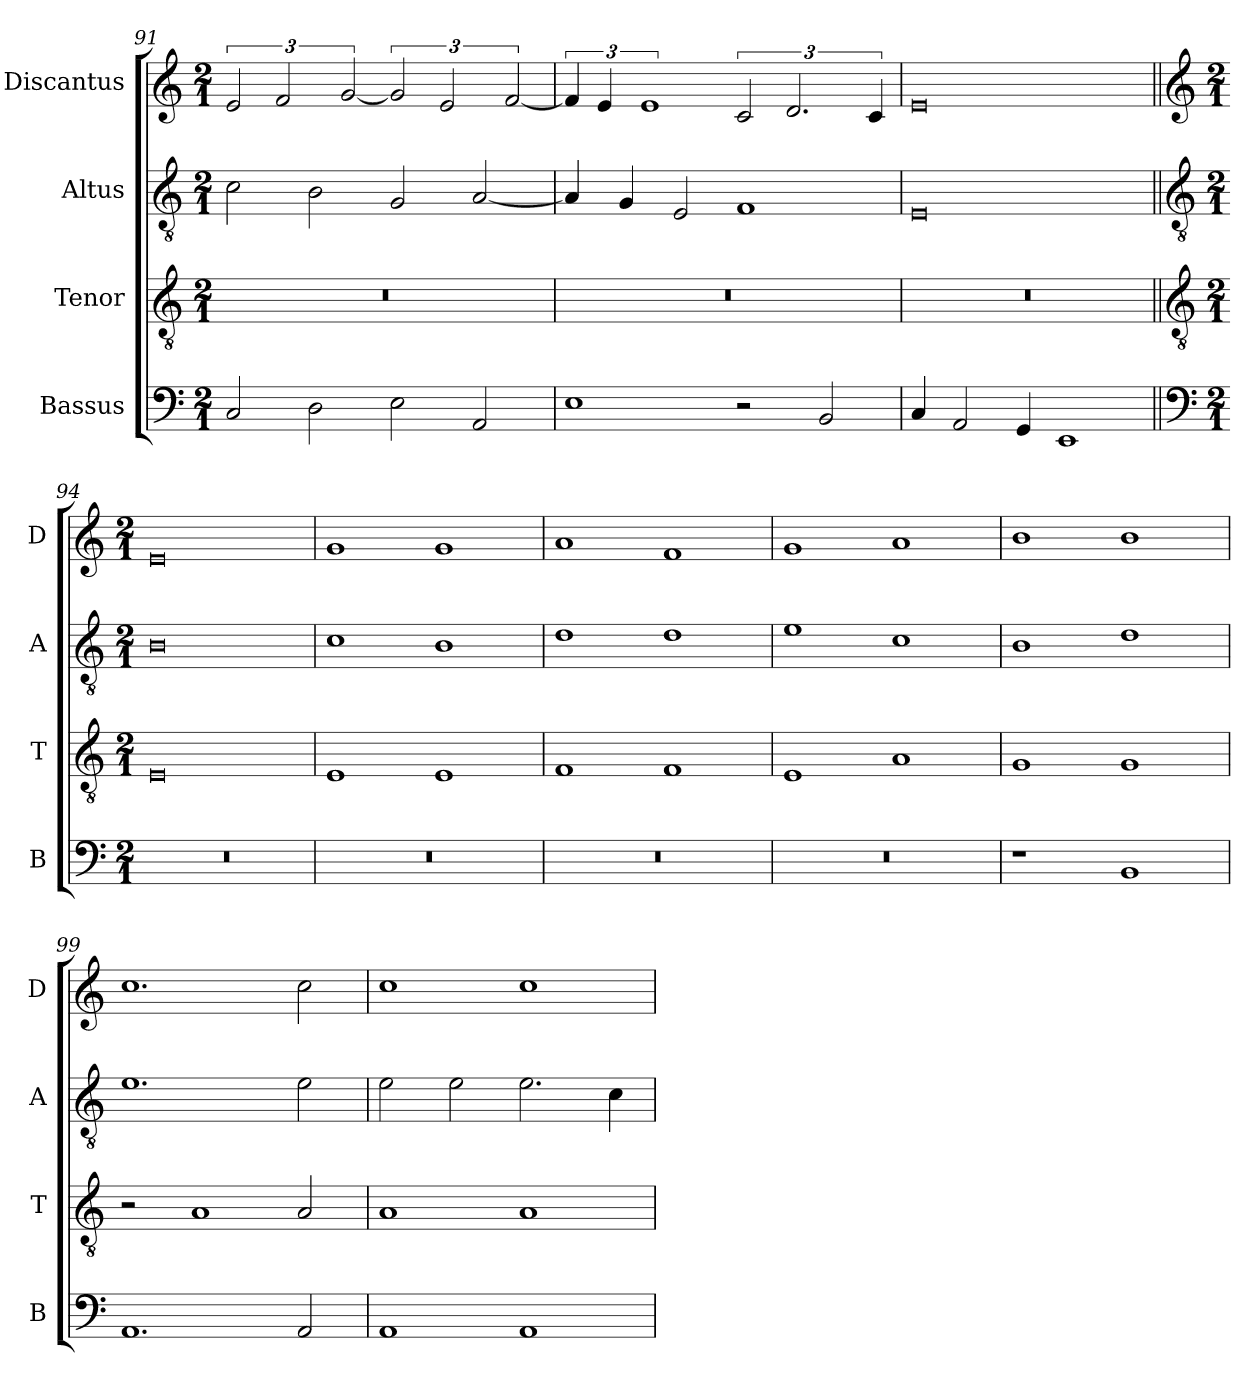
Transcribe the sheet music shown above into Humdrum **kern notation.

**kern	**kern	**kern	**kern
*part4	*part3	*part2	*part1
*staff4	*staff3	*staff2	*staff1
*I"Bassus	*I"Tenor	*I"Altus	*I"Discantus
*I'B	*I'T	*I'A	*I'D
*clefF4	*clefGv2	*clefGv2	*clefG2
*k[]	*k[]	*k[]	*k[]
*M2/1	*M2/1	*M2/1	*M2/1
=91	=91	=91	=91
2C/	0r	2c\	3e/
.	.	.	3f/
2D\	.	2B\	.
.	.	.	[3g/
2E\	.	2G/	3g/]
.	.	.	3e/
2AA/	.	[2A/	.
.	.	.	[3f/
=92	=92	=92	=92
1E	0r	4A/]	6f/]
.	.	.	6e/
.	.	4G/	.
.	.	.	3%2e
.	.	2E/	.
2r	.	1F	3c/
.	.	.	3.d/
2BB/	.	.	.
.	.	.	6c/
=93	=93	=93	=93
4C/	0r	0E	0e
2AA/	.	.	.
4GG/	.	.	.
1EE	.	.	.
!!LO:LB:g=z
=94||	=94||	=94||	=94||
*clefF4	*clefGv2	*clefGv2	*clefG2
*k[]	*k[]	*k[]	*k[]
*M2/1	*M2/1	*M2/1	*M2/1
0r	0E	0B	0e
=95	=95	=95	=95
0r	1E	1c	1g
.	1E	1B	1g
=96	=96	=96	=96
0r	1F	1d	1a
.	1F	1d	1f
=97	=97	=97	=97
0r	1E	1e	1g
.	1A	1c	1a
=98	=98	=98	=98
1r	1G	1B	1b
1BB	1G	1d	1b
=99	=99	=99	=99
1.AA	2r	1.e	1.cc
.	1A	.	.
2AA/	2A/	2e\	2cc\
=100	=100	=100	=100
1AA	1A	2e\	1cc
.	.	2e\	.
1AA	1A	2.e\	1cc
.	.	4c\	.
=	=	=	=
*-	*-	*-	*-
